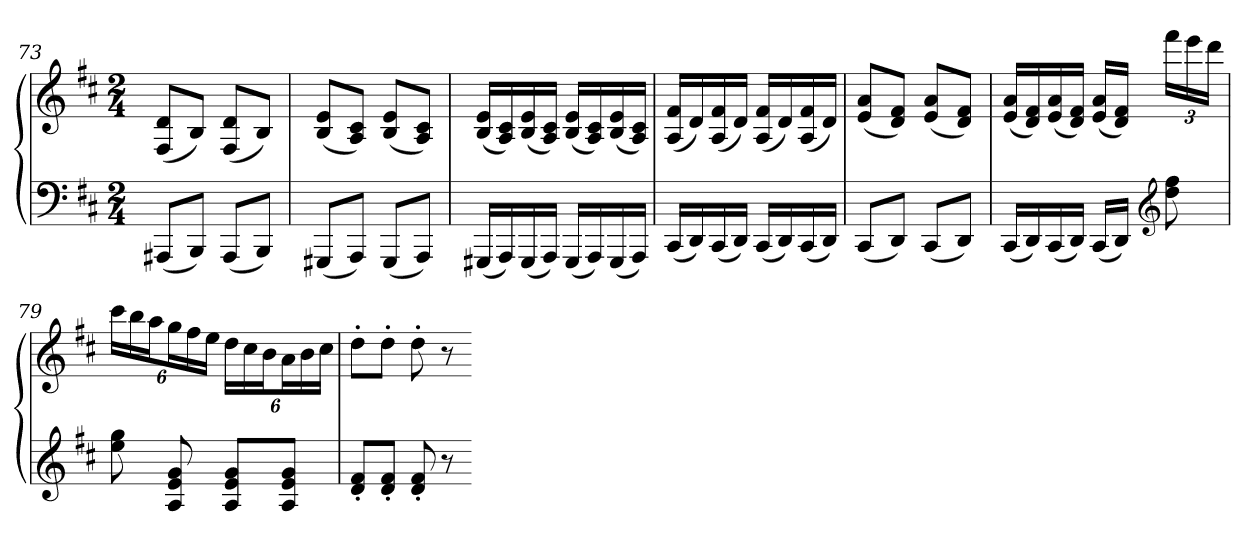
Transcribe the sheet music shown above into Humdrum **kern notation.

**kern	**kern
*part1	*part1
*staff2	*staff1
*clefF4	*clefG2
*k[f#c#]	*k[f#c#]
*D:	*D:
*M2/4	*M2/4
=73	=73
(8AAA#XL	(8F# 8dL
8BBBJ)	8BJ)
(8AAA#L	(8F# 8dL
8BBBJ)	8BJ)
=74	=74
(8GGG#XL	(8B 8eL
8AAAJ)	8A 8c#J)
(8GGG#L	(8B 8eL
8AAAJ)	8A 8c#J)
=75	=75
(16GGG#XLL	(16B 16eLL
16AAA)	16A 16c#)
(16GGG#	(16B 16e
16AAAJJ)	16A 16c#JJ)
(16GGG#LL	(16B 16eLL
16AAA)	16A 16c#)
(16GGG#	(16B 16e
16AAAJJ)	16A 16c#JJ)
=76	=76
(16CC#LL	(16A 16f#LL
16DD)	16d)
(16CC#	(16A 16f#
16DDJJ)	16dJJ)
(16CC#LL	(16A 16f#LL
16DD)	16d)
(16CC#	(16A 16f#
16DDJJ)	16dJJ)
=77	=77
(8CC#L	(8e 8aL
8DDJ)	8d 8f#J)
(8CC#L	(8e 8aL
8DDJ)	8d 8f#J)
=78	=78
(16CC#LL	(16e 16aLL
16DD)	16d 16f#)
(16CC#	(16e 16a
16DDJJ)	16d 16f#JJ)
(16CC#LL	(16e 16aLL
16DDJJ)	16d 16f#JJ)
*clefG2	*
8dd 8ff#	24fff#LL
.	24eee
.	24dddJJ
=79	=79
8ee 8gg	24ccc#LL
.	24bb
.	24aaJ
8A 8e 8g	24ggL
.	24ff#
.	24eeJJ
8A 8e 8gL	24ddLL
.	24cc#
.	24bJ
8A 8e 8gJ	24aL
.	24b
.	24cc#JJ
=80	=80
8d' 8f#'L	8dd'L
8d' 8f#'J	8dd'J
8d' 8f#'	8dd'
8r	8r
=-	=-
*-	*-
